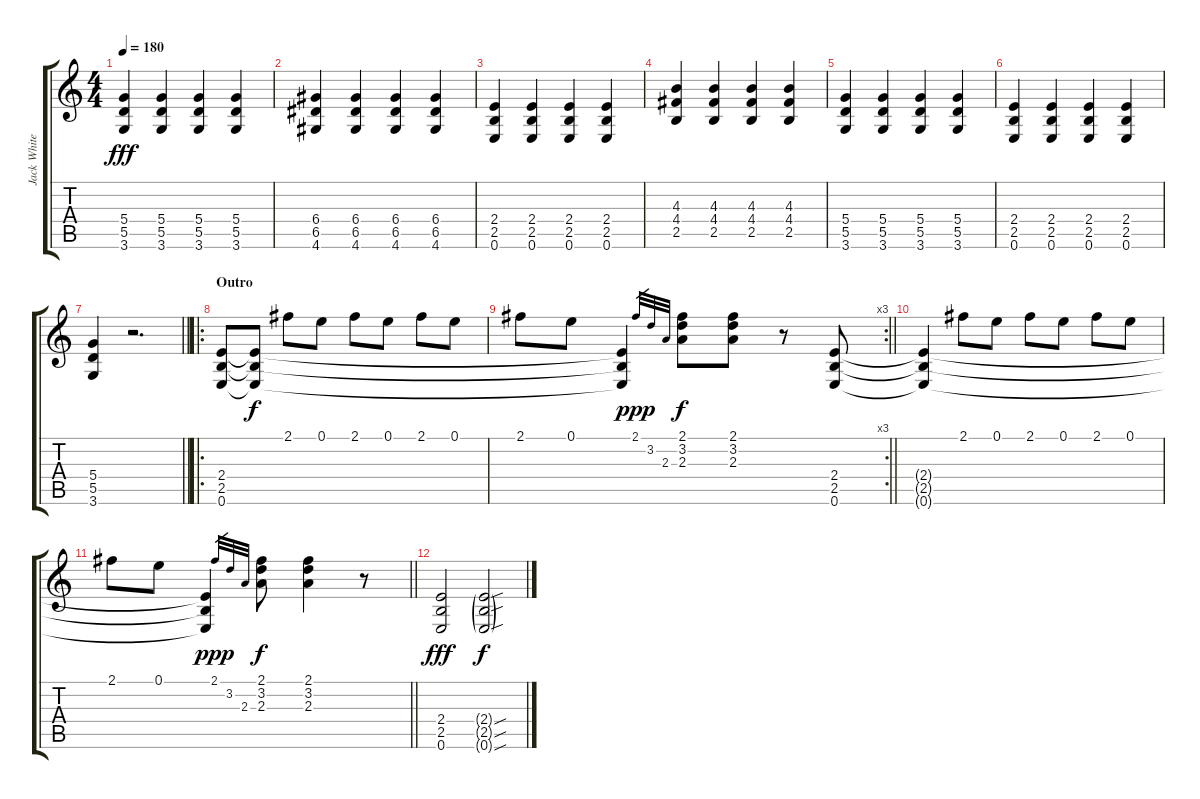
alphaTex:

\track ("Jack White (Guitar)" "Jack White") {instrument distortionguitar}
\staff {score tabs}
\tuning (E4 B3 G3 D3 A2 E2) {hide}
\ts (4 4)
\tempo 180
\clef g2
\ks c
(5.4 5.5 3.6).4{dy fff} (5.4 5.5 3.6).4 (5.4 5.5 3.6).4 (5.4 5.5 3.6).4 |
(6.4 6.5 4.6).4 (6.4 6.5 4.6).4 (6.4 6.5 4.6).4 (6.4 6.5 4.6).4 |
(2.4 2.5 0.6).4 (2.4 2.5 0.6).4 (2.4 2.5 0.6).4 (2.4 2.5 0.6).4 |
(4.3 4.4 2.5).4 (4.3 4.4 2.5).4 (4.3 4.4 2.5).4 (4.3 4.4 2.5).4 |
(5.4 5.5 3.6).4 (5.4 5.5 3.6).4 (5.4 5.5 3.6).4 (5.4 5.5 3.6).4 |
(2.4 2.5 0.6).4 (2.4 2.5 0.6).4 (2.4 2.5 0.6).4 (2.4 2.5 0.6).4 |
\barLineRight lightlight
(5.4 5.5 3.6).4{instrument distortionguitar} r.2{d} |
\ro
\section ("" "Outro")
(2.4 2.5 0.6).8 (2.4{t} 2.5{t} 0.6{t}).8{dy f} 2.1.8 0.1.8 2.1.8 0.1.8 2.1.8 0.1.8 |
\rc 3
\barLineRight lightlight
2.1.8 0.1.8 (2.4{t} 2.5{t} 0.6{t}).4 2.1.32{gr dy ppp} 3.2.32{gr} 2.3.32{gr} (2.1 3.2 2.3).8{dy f} (2.1 3.2 2.3).8 r.8 (2.4 2.5 0.6).8 |
(2.4{t} 2.5{t} 0.6{t}).4 2.1.8 0.1.8 2.1.8 0.1.8 2.1.8 0.1.8 |
\barLineRight lightlight
2.1.8 0.1.8 (2.4{t} 2.5{t} 0.6{t}).4 2.1.32{gr dy ppp} 3.2.32{gr} 2.3.32{gr} (2.1 3.2 2.3).8{dy f} (2.1 3.2 2.3).4 r.8 |
(2.4 2.5 0.6).2{dy fff} (2.4{sou g} 2.5{sou g} 0.6{sou g}).2{dy f}
